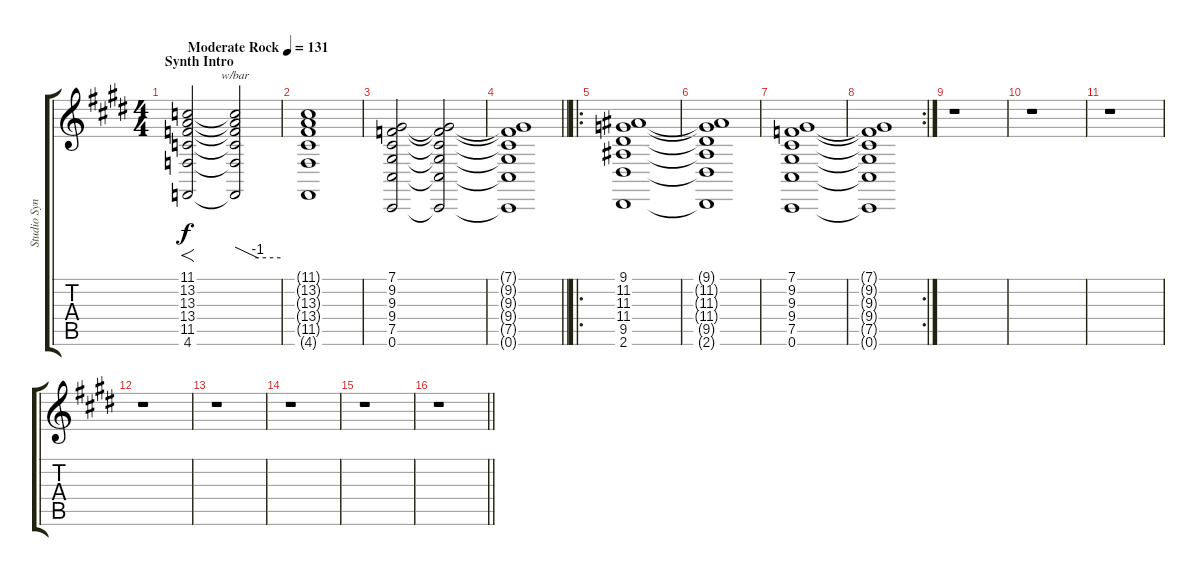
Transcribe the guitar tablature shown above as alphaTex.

\track ("Studio Synth" "Studio Syn") {instrument synthstrings1}
\staff {score tabs}
\tuning (Db4 Ab3 E3 B2 Gb2 Db2) {hide}
\ts (4 4)
\section ("" "Synth Intro")
\tempo (131 "Moderate Rock")
\clef g2
\ks e
(11.1 13.2 13.3 13.4 11.5 4.6).2{f dy f instrument synthstrings1} (11.1{t} 13.2{t} 13.3{t} 13.4{t} 11.5{t} 4.6{t}).2{tbe (custom default 0 0 30 -4 60 -4)} |
(11.1{t} 13.2{t} 13.3{t} 13.4{t} 11.5{t} 4.6{t}).1 |
(7.1 9.2 9.3 9.4 7.5 0.6).2 (7.1{t} 9.2{t} 9.3{t} 9.4{t} 7.5{t} 0.6{t}).2 |
\barLineRight lightlight
(7.1{t} 9.2{t} 9.3{t} 9.4{t} 7.5{t} 0.6{t}).1 |
\ro
(9.1 11.2 11.3 11.4 9.5 2.6).1 |
(9.1{t} 11.2{t} 11.3{t} 11.4{t} 9.5{t} 2.6{t}).1 |
(7.1 9.2 9.3 9.4 7.5 0.6).1 |
\rc 2
(7.1{t} 9.2{t} 9.3{t} 9.4{t} 7.5{t} 0.6{t}).1 |
r.1 |
r.1 |
r.1 |
r.1 |
r.1 |
r.1 |
r.1 |
\barLineRight lightlight
r.1
